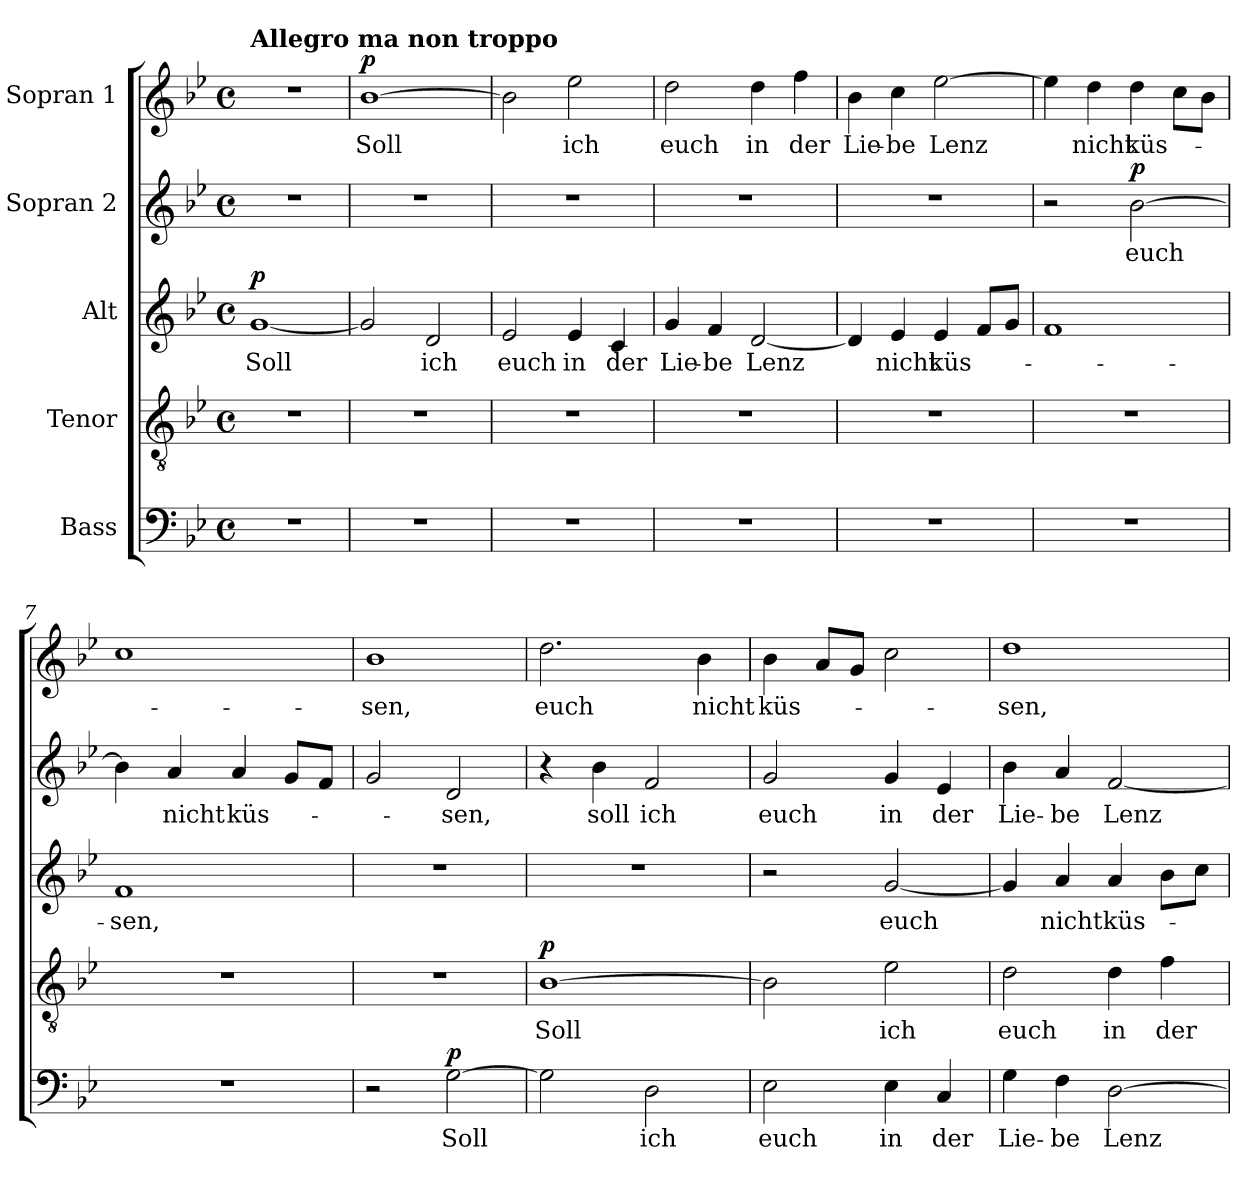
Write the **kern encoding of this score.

**kern	**text	**dynam	**kern	**text	**dynam	**kern	**text	**dynam	**kern	**text	**dynam	**kern	**text	**dynam
*part5	*part5	*part5	*part4	*part4	*part4	*part3	*part3	*part3	*part2	*part2	*part2	*part1	*part1	*part1
*staff5	*staff5	*staff5	*staff4	*staff4	*staff4	*staff3	*staff3	*staff3	*staff2	*staff2	*staff2	*staff1	*staff1	*staff1
*I"Bass	*	*	*I"Tenor	*	*	*I"Alt	*	*	*I"Sopran 2	*	*	*I"Sopran 1	*	*
*clefF4	*	*	*clefGv2	*	*	*clefG2	*	*	*clefG2	*	*	*clefG2	*	*
*k[b-e-]	*	*	*k[b-e-]	*	*	*k[b-e-]	*	*	*k[b-e-]	*	*	*k[b-e-]	*	*
*B-:	*	*	*B-:	*	*	*B-:	*	*	*B-:	*	*	*B-:	*	*
*M4/4	*	*	*M4/4	*	*	*M4/4	*	*	*M4/4	*	*	*M4/4	*	*
*met(c)	*	*	*met(c)	*	*	*met(c)	*	*	*met(c)	*	*	*met(c)	*	*
=1	=1	=1	=1	=1	=1	=1	=1	=1	=1	=1	=1	=1	=1	=1
!	!	!	!	!	!	!	!	!	!	!	!	!LO:TX:a:B:t=Allegro ma non troppo	!	!
!	!	!	!	!	!	!	!	!LO:DY:a	!	!	!	!	!	!
1r	.	.	1r	.	.	[1g	Soll	p	1r	.	.	1r	.	.
=2	=2	=2	=2	=2	=2	=2	=2	=2	=2	=2	=2	=2	=2	=2
!	!	!	!	!	!	!	!	!	!	!	!	!	!	!LO:DY:a
1r	.	.	1r	.	.	2g/]	.	.	1r	.	.	[1b-	Soll	p
.	.	.	.	.	.	2d/	ich	.	.	.	.	.	.	.
=3	=3	=3	=3	=3	=3	=3	=3	=3	=3	=3	=3	=3	=3	=3
1r	.	.	1r	.	.	2e-/	euch	.	1r	.	.	2b-\]	.	.
.	.	.	.	.	.	4e-/	in	.	.	.	.	2ee-\	ich	.
.	.	.	.	.	.	4c/	der	.	.	.	.	.	.	.
=4	=4	=4	=4	=4	=4	=4	=4	=4	=4	=4	=4	=4	=4	=4
1r	.	.	1r	.	.	4g/	Lie-	.	1r	.	.	2dd\	euch	.
.	.	.	.	.	.	4f/	-be	.	.	.	.	.	.	.
.	.	.	.	.	.	[2d/	Lenz	.	.	.	.	4dd\	in	.
.	.	.	.	.	.	.	.	.	.	.	.	4ff\	der	.
=5	=5	=5	=5	=5	=5	=5	=5	=5	=5	=5	=5	=5	=5	=5
1r	.	.	1r	.	.	4d/]	.	.	1r	.	.	4b-\	Lie-	.
.	.	.	.	.	.	4e-/	nicht	.	.	.	.	4cc\	-be	.
.	.	.	.	.	.	4e-/	küs-	.	.	.	.	[2ee-\	Lenz	.
.	.	.	.	.	.	8f/L	.	.	.	.	.	.	.	.
.	.	.	.	.	.	8g/J	.	.	.	.	.	.	.	.
=6	=6	=6	=6	=6	=6	=6	=6	=6	=6	=6	=6	=6	=6	=6
1r	.	.	1r	.	.	1f	.	.	2r	.	.	4ee-\]	.	.
.	.	.	.	.	.	.	.	.	.	.	.	4dd\	nicht	.
!	!	!	!	!	!	!	!	!	!	!	!LO:DY:a	!	!	!
.	.	.	.	.	.	.	.	.	[2b-\	euch	p	4dd\	küs-	.
.	.	.	.	.	.	.	.	.	.	.	.	8cc\L	.	.
.	.	.	.	.	.	.	.	.	.	.	.	8b-\J	.	.
=7	=7	=7	=7	=7	=7	=7	=7	=7	=7	=7	=7	=7	=7	=7
1r	.	.	1r	.	.	1f	-sen,	.	4b-\]	.	.	1cc	.	.
.	.	.	.	.	.	.	.	.	4a/	nicht	.	.	.	.
.	.	.	.	.	.	.	.	.	4a/	küs-	.	.	.	.
.	.	.	.	.	.	.	.	.	8g/L	.	.	.	.	.
.	.	.	.	.	.	.	.	.	8f/J	.	.	.	.	.
=8	=8	=8	=8	=8	=8	=8	=8	=8	=8	=8	=8	=8	=8	=8
2r	.	.	1r	.	.	1r	.	.	2g/	.	.	1b-	-sen,	.
!	!	!LO:DY:a	!	!	!	!	!	!	!	!	!	!	!	!
[2G\	Soll	p	.	.	.	.	.	.	2d/	-sen,	.	.	.	.
!!LO:LB:g=z
=9	=9	=9	=9	=9	=9	=9	=9	=9	=9	=9	=9	=9	=9	=9
!	!	!	!	!	!LO:DY:a	!	!	!	!	!	!	!	!	!
2G\]	.	.	[1B-	Soll	p	1r	.	.	4r	.	.	2.dd\	euch	.
.	.	.	.	.	.	.	.	.	4b-\	soll	.	.	.	.
2D\	ich	.	.	.	.	.	.	.	2f/	ich	.	.	.	.
.	.	.	.	.	.	.	.	.	.	.	.	4b-\	nicht	.
=10	=10	=10	=10	=10	=10	=10	=10	=10	=10	=10	=10	=10	=10	=10
2E-\	euch	.	2B-\]	.	.	2r	.	.	2g/	euch	.	4b-\	küs-	.
.	.	.	.	.	.	.	.	.	.	.	.	8a/L	.	.
.	.	.	.	.	.	.	.	.	.	.	.	8g/J	.	.
4E-\	in	.	2e-\	ich	.	[2g/	euch	.	4g/	in	.	2cc\	.	.
4C/	der	.	.	.	.	.	.	.	4e-/	der	.	.	.	.
=11	=11	=11	=11	=11	=11	=11	=11	=11	=11	=11	=11	=11	=11	=11
4G\	Lie-	.	2d\	euch	.	4g/]	.	.	4b-\	Lie-	.	1dd	-sen,	.
4F\	-be	.	.	.	.	4a/	nicht	.	4a/	-be	.	.	.	.
[2D\	Lenz	.	4d\	in	.	4a/	küs-	.	[2f/	Lenz	.	.	.	.
.	.	.	4f\	der	.	8b-\L	.	.	.	.	.	.	.	.
.	.	.	.	.	.	8cc\J	.	.	.	.	.	.	.	.
=	=	=	=	=	=	=	=	=	=	=	=	=	=	=
*-	*-	*-	*-	*-	*-	*-	*-	*-	*-	*-	*-	*-	*-	*-
